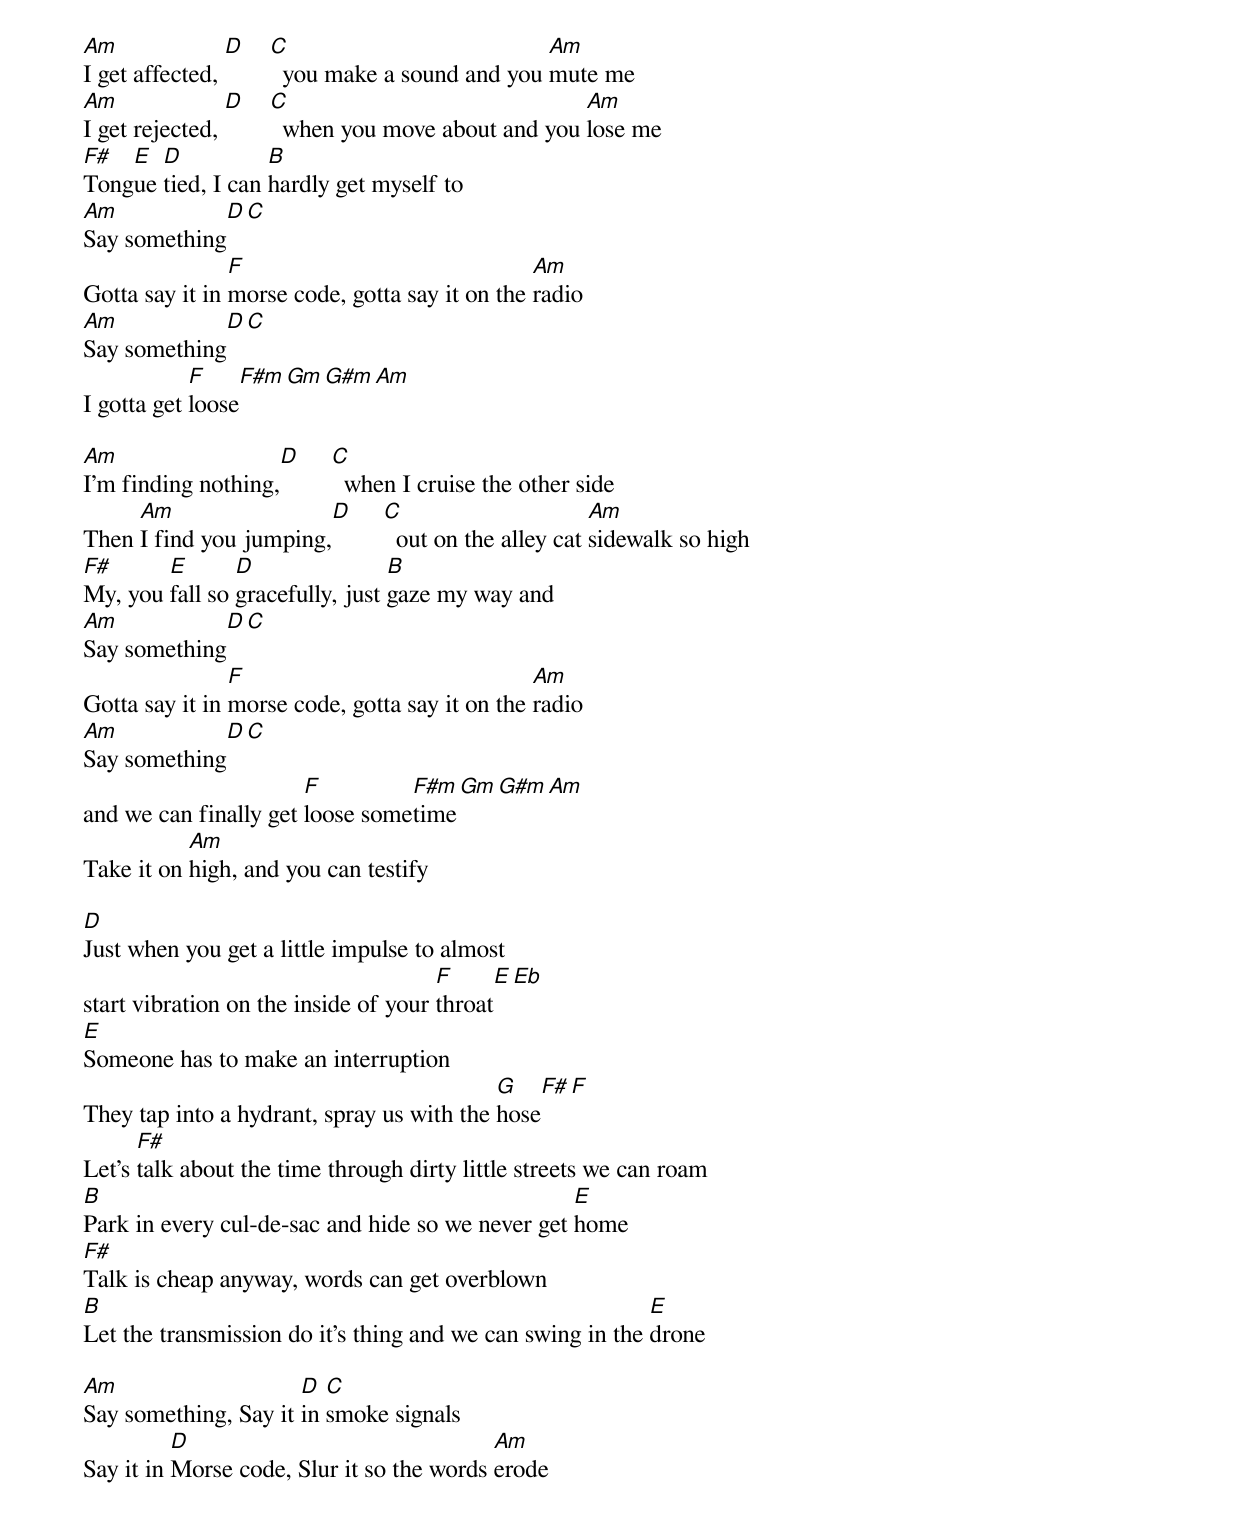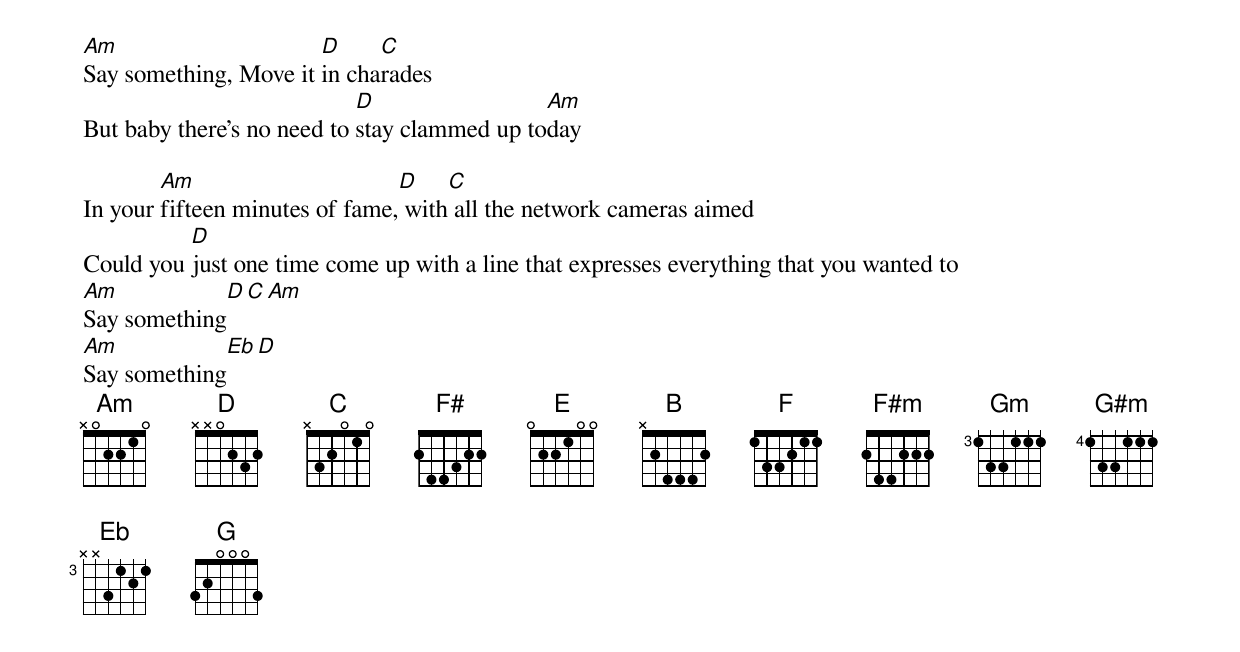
Am              D   C                          Am
I get affected,       you make a sound and you mute me
Am              D   C                             Am
I get rejected,       when you move about and you lose me
F#  E  D           B
Tongue tied, I can hardly get myself to
Am             D    C
Say something
                F                               Am
Gotta say it in morse code, gotta say it on the radio
Am             D    C
Say something
            F        F#m  Gm  G#m  Am
I gotta get loose

Am                  D    C
I’m finding nothing,       when I cruise the other side
     Am                 D    C                      Am
Then I find you jumping,       out on the alley cat sidewalk so high
F#      E       D                B
My, you fall so gracefully, just gaze my way and
Am             D    C
Say something
                F                               Am
Gotta say it in morse code, gotta say it on the radio
Am             D    C
Say something
                       F         F#m  Gm  G#m  Am
and we can finally get loose sometime
           Am
Take it on high, and you can testify

D
Just when you get a little impulse to almost
                                      F      E   Eb
start vibration on the inside of your throat
E
Someone has to make an interruption
                                           G     F#    F
They tap into a hydrant, spray us with the hose
      F#
Let’s talk about the time through dirty little streets we can roam
B                                                 E
Park in every cul-de-sac and hide so we never get home
F#
Talk is cheap anyway, words can get overblown
B                                                          E
Let the transmission do it’s thing and we can swing in the drone

Am                    D  C
Say something, Say it in smoke signals
          D                                Am
Say it in Morse code, Slur it so the words erode
Am                     D     C
Say something, Move it in charades
                            D                 Am
But baby there’s no need to stay clammed up today

        Am                      D    C
In your fifteen minutes of fame, with all the network cameras aimed
          D
Could you just one time come up with a line that expresses everything that you wanted to
Am              D     C      Am
Say something
Am              Eb    D
Say something
